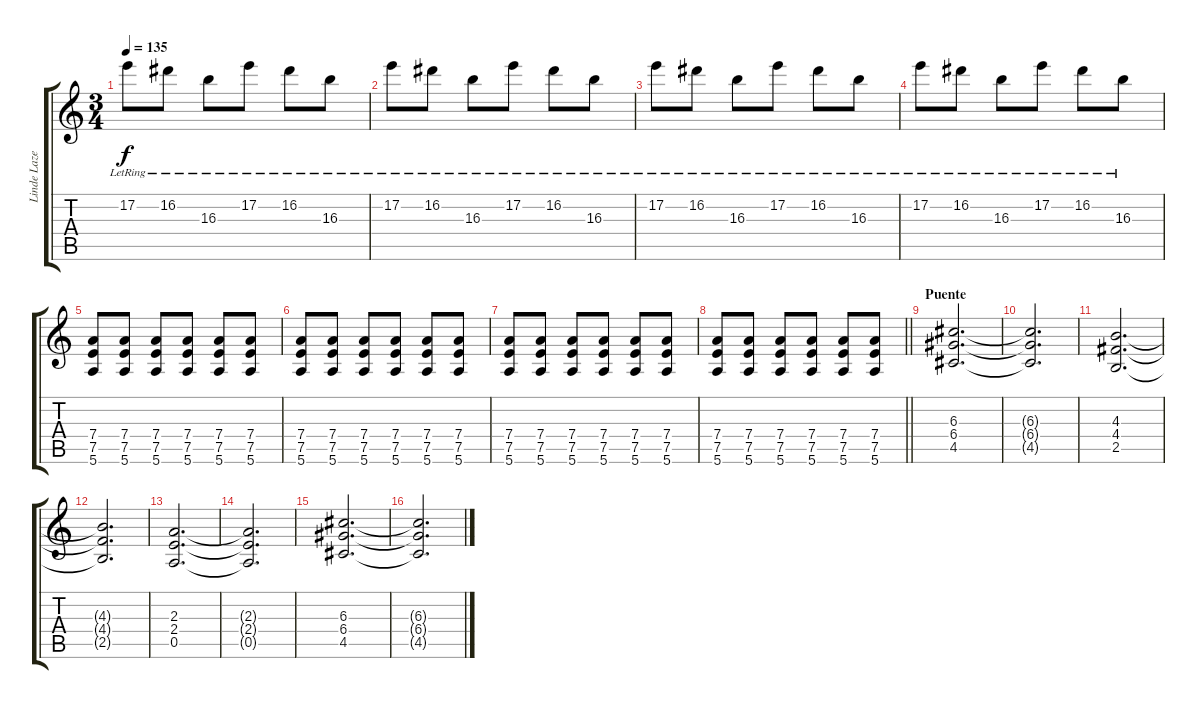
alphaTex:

\track ("Linde Lazer" "Linde Laze") {instrument distortionguitar}
\staff {score tabs}
\tuning (E4 B3 G3 D3 A2 E2) {hide}
\ts (3 4)
\tempo 135
\clef g2
\ks c
17.2{lr}.8{dy f} 16.2{lr}.8 16.3{lr}.8 17.2{lr}.8 16.2{lr}.8 16.3{lr}.8 |
17.2{lr}.8 16.2{lr}.8 16.3{lr}.8 17.2{lr}.8 16.2{lr}.8 16.3{lr}.8 |
17.2{lr}.8 16.2{lr}.8 16.3{lr}.8 17.2{lr}.8 16.2{lr}.8 16.3{lr}.8 |
17.2{lr}.8 16.2{lr}.8 16.3{lr}.8 17.2{lr}.8 16.2{lr}.8 16.3{lr}.8 |
(7.4 7.5 5.6).8 (7.4 7.5 5.6).8 (7.4 7.5 5.6).8 (7.4 7.5 5.6).8 (7.4 7.5 5.6).8 (7.4 7.5 5.6).8 |
(7.4 7.5 5.6).8 (7.4 7.5 5.6).8 (7.4 7.5 5.6).8 (7.4 7.5 5.6).8 (7.4 7.5 5.6).8 (7.4 7.5 5.6).8 |
(7.4 7.5 5.6).8 (7.4 7.5 5.6).8 (7.4 7.5 5.6).8 (7.4 7.5 5.6).8 (7.4 7.5 5.6).8 (7.4 7.5 5.6).8 |
\barLineRight lightlight
(7.4 7.5 5.6).8 (7.4 7.5 5.6).8 (7.4 7.5 5.6).8 (7.4 7.5 5.6).8 (7.4 7.5 5.6).8 (7.4 7.5 5.6).8 |
\section ("" "Puente")
(6.3 6.4 4.5).2{d} |
(6.3{t} 6.4{t} 4.5{t}).2{d} |
(4.3 4.4 2.5).2{d} |
(4.3{t} 4.4{t} 2.5{t}).2{d} |
(2.3 2.4 0.5).2{d} |
(2.3{t} 2.4{t} 0.5{t}).2{d} |
(6.3 6.4 4.5).2{d} |
(6.3{t} 6.4{t} 4.5{t}).2{d}
